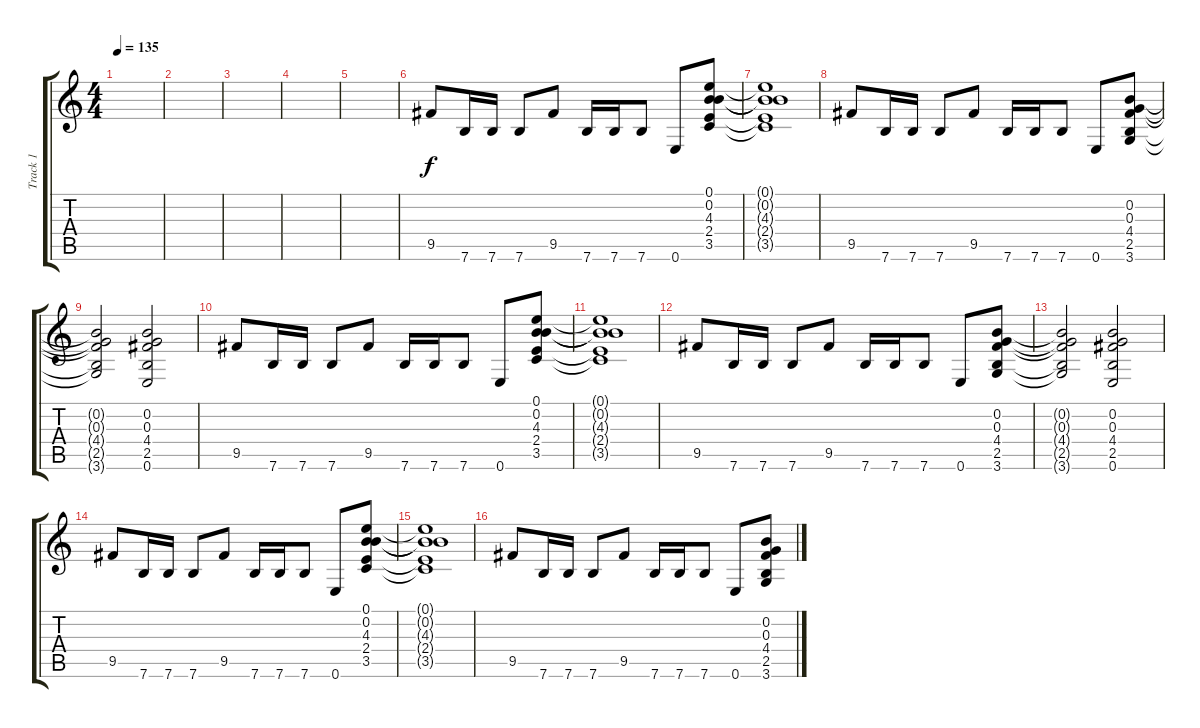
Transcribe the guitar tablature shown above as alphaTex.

\track ("Track 1" "Track 1") {instrument electricguitarmuted}
\staff {score tabs}
\tuning (E4 B3 G3 D3 A2 E2) {hide}
\ts (4 4)
\tempo 135
\clef g2
\ks c
|
|
|
|
|
9.5.8{instrument electricguitarclean} 7.6.16 7.6.16 7.6.8 9.5.8 7.6.16 7.6.16 7.6.8 0.6.8 (0.1 0.2 4.3 2.4 3.5).8 |
(0.1{t} 0.2{t} 4.3{t} 2.4{t} 3.5{t}).1 |
9.5.8 7.6.16 7.6.16 7.6.8 9.5.8 7.6.16 7.6.16 7.6.8 0.6.8 (0.2 0.3 4.4 2.5 3.6).8 |
(0.2{t} 0.3{t} 4.4{t} 2.5{t} 3.6{t}).2 (0.2 0.3 4.4 2.5 0.6).2 |
9.5.8 7.6.16 7.6.16 7.6.8 9.5.8 7.6.16 7.6.16 7.6.8 0.6.8 (0.1 0.2 4.3 2.4 3.5).8 |
(0.1{t} 0.2{t} 4.3{t} 2.4{t} 3.5{t}).1 |
9.5.8 7.6.16 7.6.16 7.6.8 9.5.8 7.6.16 7.6.16 7.6.8 0.6.8 (0.2 0.3 4.4 2.5 3.6).8 |
(0.2{t} 0.3{t} 4.4{t} 2.5{t} 3.6{t}).2 (0.2 0.3 4.4 2.5 0.6).2 |
9.5.8 7.6.16 7.6.16 7.6.8 9.5.8 7.6.16 7.6.16 7.6.8 0.6.8 (0.1 0.2 4.3 2.4 3.5).8 |
(0.1{t} 0.2{t} 4.3{t} 2.4{t} 3.5{t}).1 |
9.5.8 7.6.16 7.6.16 7.6.8 9.5.8 7.6.16 7.6.16 7.6.8 0.6.8 (0.2 0.3 4.4 2.5 3.6).8
